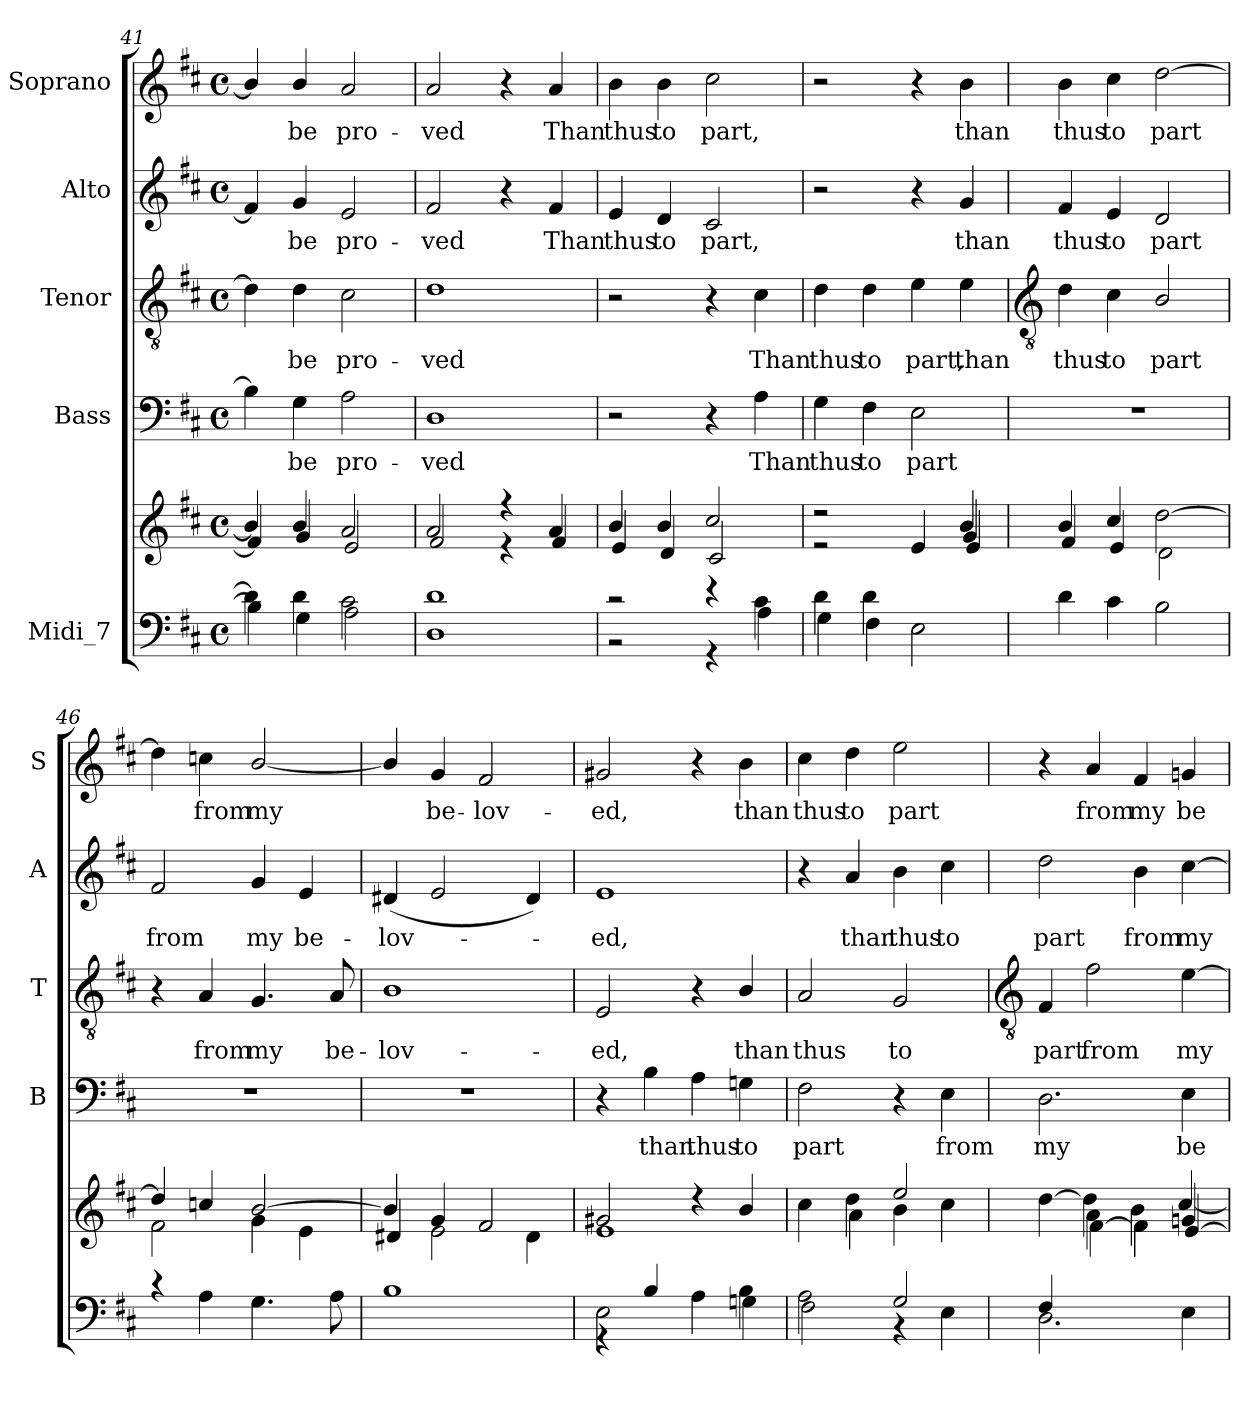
**kern	**kern	**kern	**text	**kern	**text	**kern	**text	**kern	**text
*part5	*part5	*part4	*part4	*part3	*part3	*part2	*part2	*part1	*part1
*staff6	*staff5	*staff4	*staff4	*staff3	*staff3	*staff2	*staff2	*staff1	*staff1
*I"Midi_7	*	*I"Bass	*	*I"Tenor	*	*I"Alto	*	*I"Soprano	*
*	*	*I'B	*	*I'T	*	*I'A	*	*I'S	*
*clefF4	*clefG2	*clefF4	*	*clefGv2	*	*clefG2	*	*clefG2	*
*k[f#c#]	*k[f#c#]	*k[f#c#]	*	*k[f#c#]	*	*k[f#c#]	*	*k[f#c#]	*
*D:	*D:	*D:	*	*D:	*	*D:	*	*D:	*
*M4/4	*M4/4	*M4/4	*	*M4/4	*	*M4/4	*	*M4/4	*
*met(c)	*met(c)	*met(c)	*	*met(c)	*	*met(c)	*	*met(c)	*
=41	=41	=41	=41	=41	=41	=41	=41	=41	=41
*^	*^	*	*	*	*	*	*	*	*
4d\]	4B\]	4b/]	4f#/]	4B]	.	4d]	.	4f#]	.	4b/]	.
!	!	!	!	!	!LO:LY:b	!	!LO:LY:b	!	!LO:LY:b	!	!LO:LY:b
4d\	4G\	4b/	4g/	4G	be	4d	be	4g/	be	4b/	be
!	!	!	!	!	!LO:LY:b	!	!LO:LY:b	!	!LO:LY:b	!	!LO:LY:b
2c#\	2A\	2a/	2e/	2A	pro-	2c#	pro-	2e	pro-	2a	pro-
=42	=42	=42	=42	=42	=42	=42	=42	=42	=42	=42	=42
!	!	!	!	!	!LO:LY:b	!	!LO:LY:b	!	!LO:LY:b	!	!LO:LY:b
1d/	1D\	2a/	2f#/	1D	-ved	1d	-ved	2f#	-ved	2a	-ved
.	.	4r	4r	.	.	.	.	4r	.	4r	.
!	!	!	!	!	!	!	!	!	!LO:LY:b	!	!LO:LY:b
.	.	4a/	4f#/	.	.	.	.	4f#	Than	4a	Than
=43	=43	=43	=43	=43	=43	=43	=43	=43	=43	=43	=43
!	!	!	!	!	!	!	!	!	!LO:LY:b	!	!LO:LY:b
2r	2r	4b/	4e/	2r	.	2r	.	4e	thus	4b	thus
!	!	!	!	!	!	!	!	!	!LO:LY:b	!	!LO:LY:b
.	.	4b/	4d/	.	.	.	.	4d	to	4b	to
!	!	!	!	!	!	!	!	!	!LO:LY:b	!	!LO:LY:b
4r	4r	2cc#/	2c#/	4r	.	4r	.	2c#	part,	2cc#	part,
!	!	!	!	!	!LO:LY:b	!	!LO:LY:b	!	!	!	!
4c#\	4A\	.	.	4A	Than	4c#	Than	.	.	.	.
=44	=44	=44	=44	=44	=44	=44	=44	=44	=44	=44	=44
*	*	*	*^	*	*	*	*	*	*	*	*
!	!	!	!	!	!	!LO:LY:b	!	!LO:LY:b	!	!	!	!
4d\	4G\	2r	2r	2ryy	4G\	thus	4d	thus	2r	.	2r	.
!	!	!	!	!	!	!LO:LY:b	!	!LO:LY:b	!	!	!	!
4d\	4F#\	.	.	.	4F#	to	4d	to	.	.	.	.
!	!	!	!	!	!	!LO:LY:b	!	!LO:LY:b	!	!	!	!
2ryy	2E\	4ryy	4ryy	4e/	2E	part	4e	part,	4r	.	4r	.
!	!	!	!	!	!	!	!	!LO:LY:b	!	!LO:LY:b	!	!LO:LY:b
.	.	4b/	4g/	4e/	.	.	4e	than	4g/	than	4b	than
*	*	*v	*v	*v	*	*	*	*	*	*	*	*
!!LO:LB:g=z
=45	=45	=45	=45	=45	=45	=45	=45	=45	=45	=45
*	*	*	*	*	*clefGv2	*	*	*	*	*
*	*	*^	*	*	*	*	*	*	*	*
*	*	*	*^	*	*	*	*	*	*	*	*
!	!	!	!	!	!	!	!	!LO:LY:b	!	!LO:LY:b	!	!LO:LY:b
*	*	*	*v	*v	*	*	*	*	*	*	*	*
4d\	1ryy	4b/	4f#/	1r	.	4d	thus	4f#	thus	4b	thus
!	!	!	!	!	!	!	!LO:LY:b	!	!LO:LY:b	!	!LO:LY:b
4c#\	.	4cc#/	4e/	.	.	4c#	to	4e	to	4cc#	to
!	!	!	!	!	!	!	!LO:LY:b	!	!LO:LY:b	!	!LO:LY:b
2B\	.	[2dd\	2d\	.	.	2B/	part	2d	part	[2dd	part
=46	=46	=46	=46	=46	=46	=46	=46	=46	=46	=46	=46
!	!	!	!	!	!	!	!	!	!LO:LY:b	!	!
4r	1ryy	4dd/]	2f#\	1r	.	4r	.	2f#	from	4dd]	.
!	!	!	!	!	!	!	!LO:LY:b	!	!	!	!LO:LY:b
4A\	.	4ccn/	.	.	.	4A	from	.	.	4ccn	from
!	!	!	!	!	!	!	!LO:LY:b	!	!LO:LY:b	!	!LO:LY:b
4.G\	.	[2b/	4g\	.	.	4.G	my	4g/	my	[2b/	my
!	!	!	!	!	!	!	!	!	!LO:LY:b	!	!
.	.	.	4e\	.	.	.	.	4e	be-	.	.
!	!	!	!	!	!	!	!LO:LY:b	!	!	!	!
8A\	.	.	.	.	.	8A	be-	.	.	.	.
=47	=47	=47	=47	=47	=47	=47	=47	=47	=47	=47	=47
!	!	!	!	!	!	!	!LO:LY:b	!	!LO:LY:b	!	!
1B/	1ryy	4b/]	4d#X/	1r	.	1B	-lov-	(<4d#X	-lov-	4b/]	.
!	!	!	!	!	!	!	!	!	!	!	!LO:LY:b
.	.	4g/	2e\	.	.	.	.	2e	.	4g/	be-
!	!	!	!	!	!	!	!	!	!	!	!LO:LY:b
.	.	2f#/	.	.	.	.	.	.	.	2f#	-lov-
.	.	.	4d#\	.	.	.	.	4d#)	.	.	.
=48	=48	=48	=48	=48	=48	=48	=48	=48	=48	=48	=48
!	!	!	!	!	!	!	!LO:LY:b	!	!LO:LY:b	!	!LO:LY:b
2E\	4r	2g#X/	1e\	4r	.	2E	-ed,	1e	ed,	2g#X	-ed,
!	!	!	!	!	!LO:LY:b	!	!	!	!	!	!
.	4B/	.	.	4B	than	.	.	.	.	.	.
!	!	!	!	!	!LO:LY:b	!	!	!	!	!	!
4ryy	4A\	4r	.	4A	thus	4r	.	.	.	4r	.
!	!	!	!	!	!LO:LY:b	!	!LO:LY:b	!	!	!	!LO:LY:b
4B\	4Gn\	4b/	.	4Gn\	to	4B/	than	.	.	4b	than
=49	=49	=49	=49	=49	=49	=49	=49	=49	=49	=49	=49
!	!	!	!	!	!LO:LY:b	!	!LO:LY:b	!	!	!	!LO:LY:b
2A\	2F#\	4cc#\	4ryy	2F#	part	2A	thus	4r	.	4cc#	thus
!	!	!	!	!	!	!	!	!	!LO:LY:b	!	!LO:LY:b
.	.	4dd\	4a\	.	.	.	.	4a	than	4dd	to
!	!	!	!	!	!	!	!LO:LY:b	!	!LO:LY:b	!	!LO:LY:b
2G/	4r	2ee/	4b\	4r	.	2G	to	4b	thus	2ee	part
!	!	!	!	!	!LO:LY:b	!	!	!	!LO:LY:b	!	!
.	4E\	.	4cc#\	4E	from	.	.	4cc#	to	.	.
*	*	*v	*v	*	*	*	*	*	*	*	*
!!LO:LB:g=z
=50	=50	=50	=50	=50	=50	=50	=50	=50	=50	=50
*	*	*	*	*	*clefGv2	*	*	*	*	*
*	*	*^	*	*	*	*	*	*	*	*
*	*	*	*^	*	*	*	*	*	*	*	*
!	!	!	!	!	!	!LO:LY:b	!	!LO:LY:b	!	!LO:LY:b	!	!
4F#/	2.D\	4ryy	[4dd\	4ryy	2.D	my	4F#	part	2dd	part	4r	.
!	!	!	!	!	!	!	!	!LO:LY:b	!	!	!	!LO:LY:b
2.ryy	.	4a\	4dd\]	[4f#\	.	.	2f#	from	.	.	4a	from
!	!	!	!	!	!	!	!	!	!	!LO:LY:b	!	!LO:LY:b
.	.	4f#\	4b\	4f#\]	.	.	.	.	4b	from	4f#	my
!	!	!	!	!	!	!LO:LY:b	!	!LO:LY:b	!	!LO:LY:b	!	!LO:LY:b
.	4E\	4gn/	[4cc#/	[4e/	4E	be-	[4e	my	[4cc#	my	4gn/	be-
*v	*v	*	*	*	*	*	*	*	*	*	*	*
*	*v	*v	*v	*	*	*	*	*	*	*	*
=	=	=	=	=	=	=	=	=	=
*-	*-	*-	*-	*-	*-	*-	*-	*-	*-
